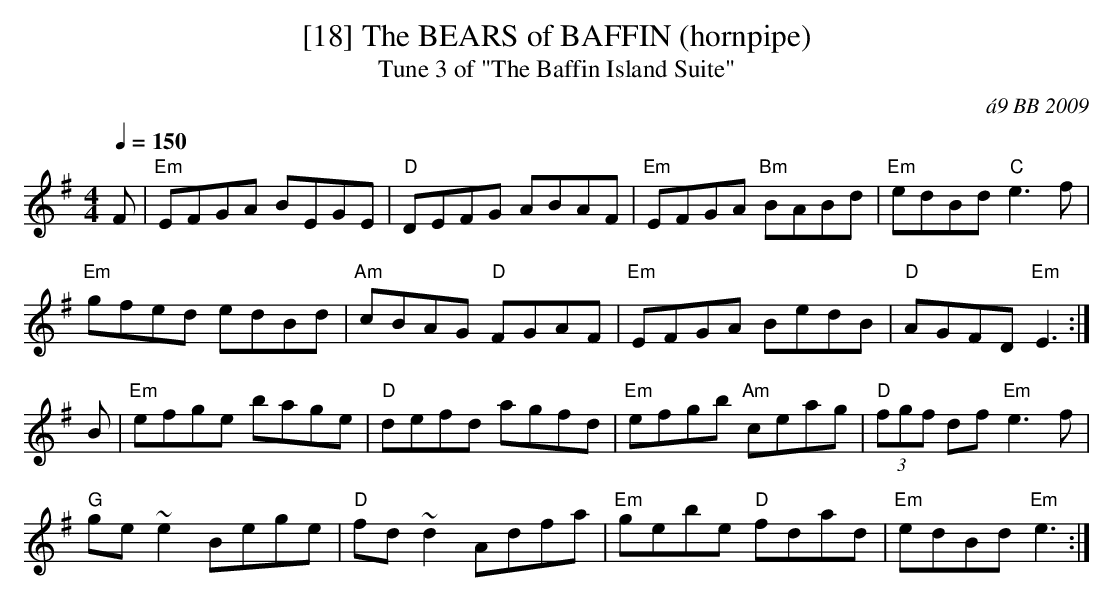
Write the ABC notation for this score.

X:1
T:[18] The BEARS of BAFFIN (hornpipe)
T:Tune 3 of "The Baffin Island Suite"
C:\'a9 BB 2009
M:4/4
Q:1/4=150
L:1/8
K:Em
F|"Em"EFGA BEGE|"D"DEFG ABAF|"Em"EFGA "Bm"BABd|"Em"edBd "C"e3f|
"Em"gfed edBd|"Am"cBAG "D"FGAF|"Em"EFGA BedB|"D"AGFD "Em"E3 :|
B|"Em" efge bage|"D"defd agfd|"Em"efgb "Am"ceag|"D"(3fgf df "Em" e3f|
"G"ge ~e2 Bege|"D"fd ~d2 Adfa|"Em"gebe "D"fdad|"Em"edBd "Em"e3 :|
